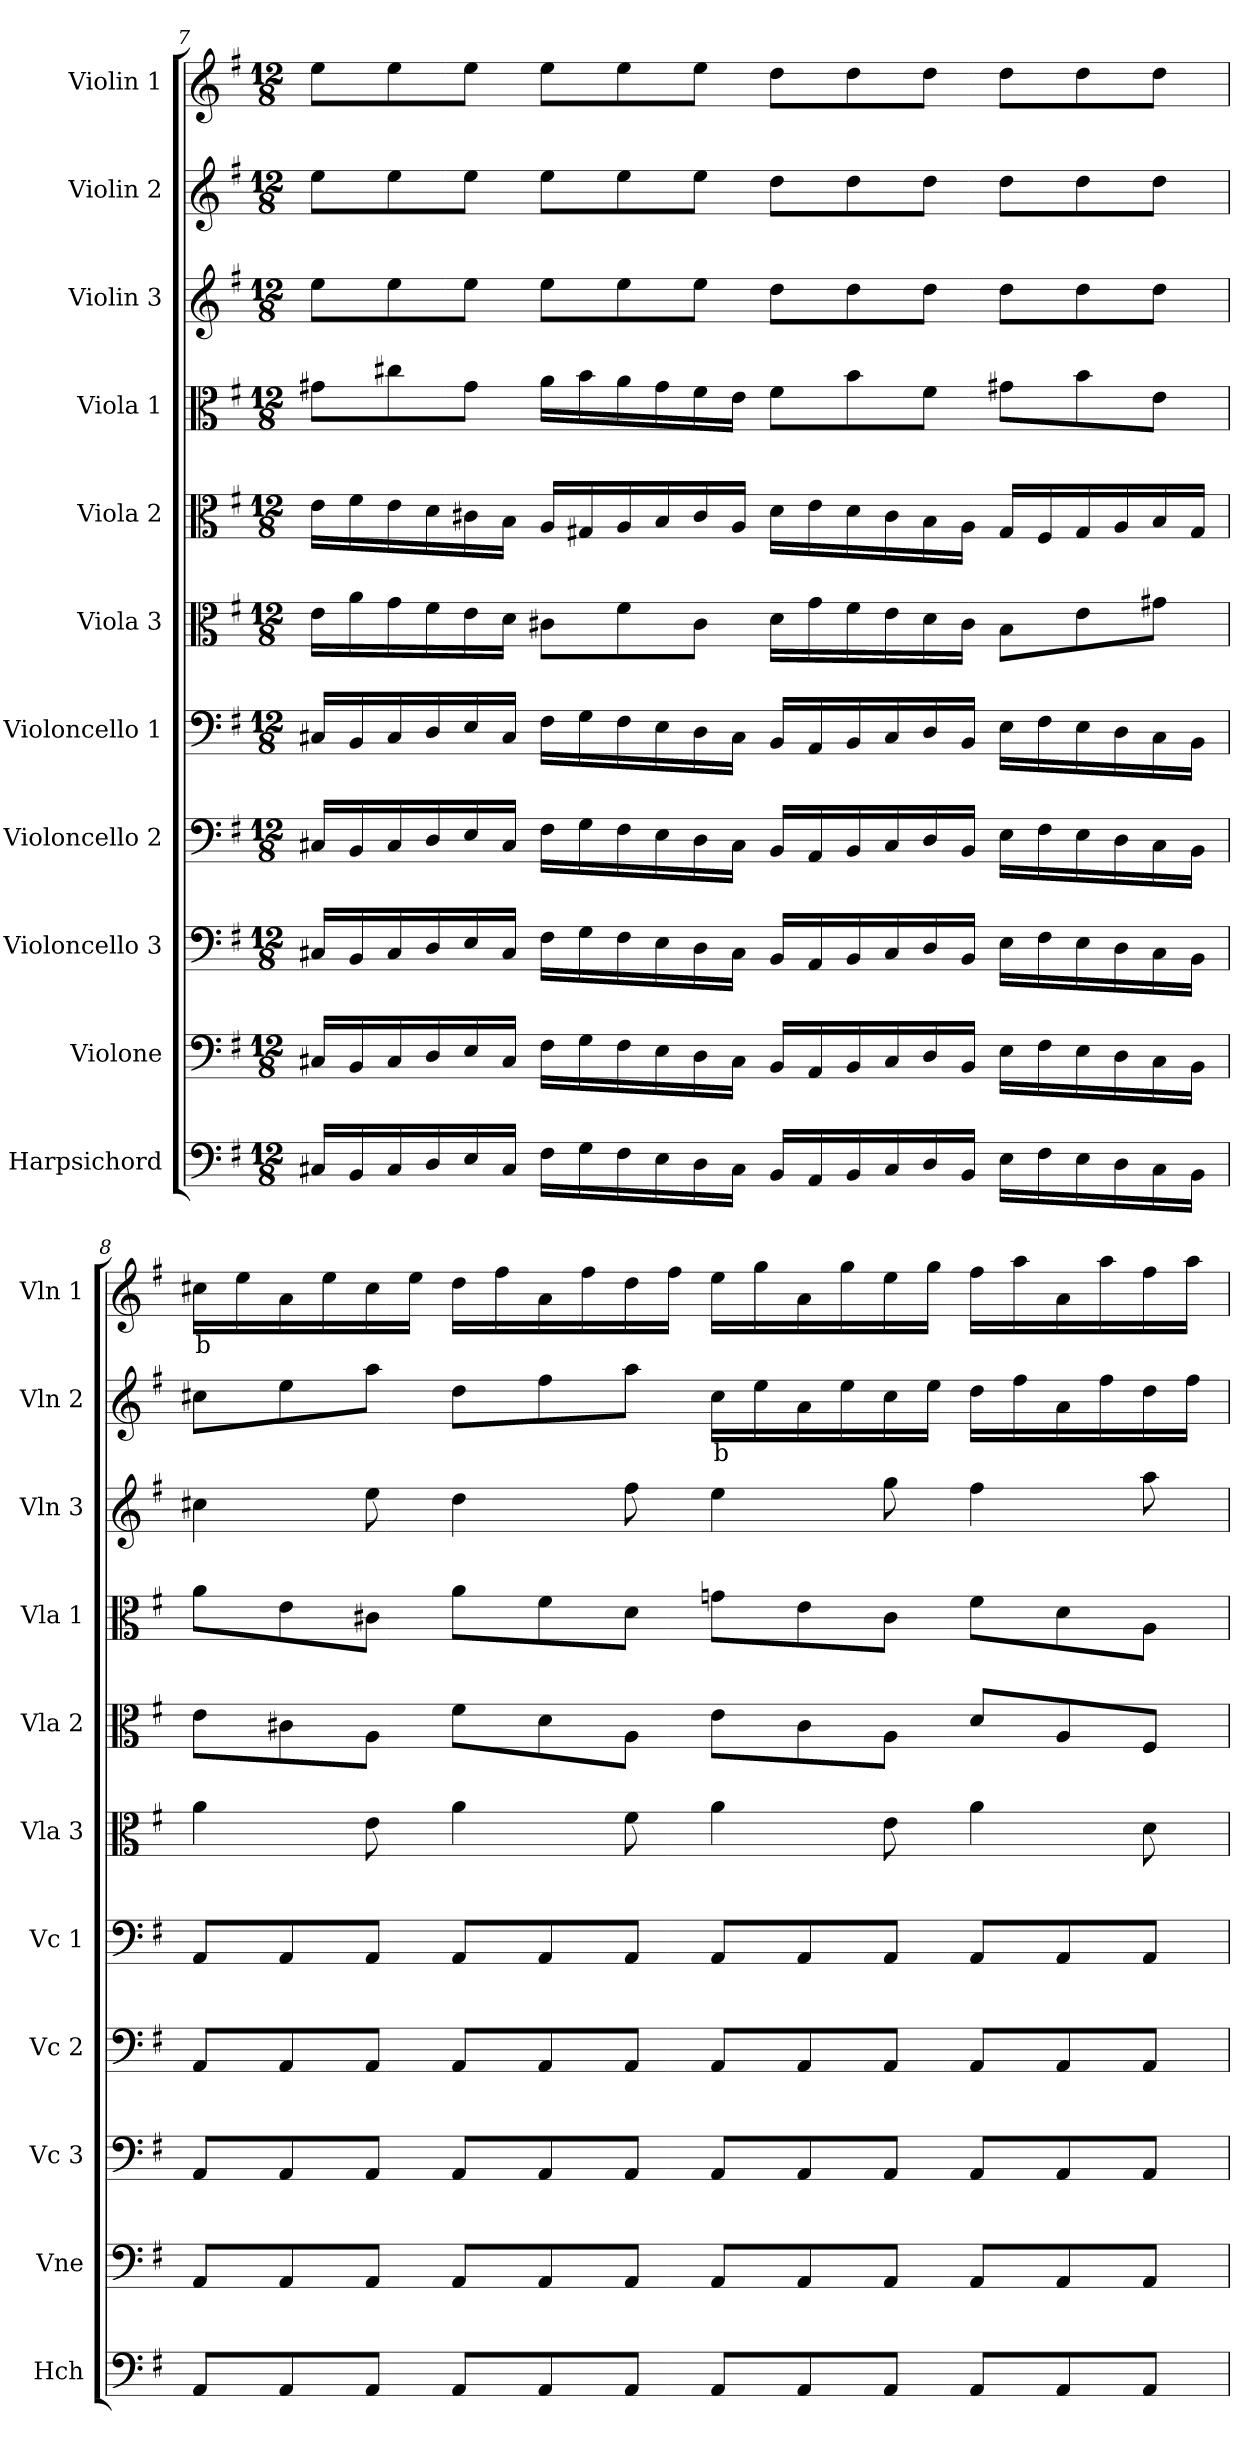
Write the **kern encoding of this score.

**kern	**kern	**kern	**kern	**kern	**kern	**kern	**kern	**kern	**kern	**text	**kern	**text
*part11	*part10	*part9	*part8	*part7	*part6	*part5	*part4	*part3	*part2	*part2	*part1	*part1
*staff11	*staff10	*staff9	*staff8	*staff7	*staff6	*staff5	*staff4	*staff3	*staff2	*staff2	*staff1	*staff1
*I"Harpsichord	*I"Violone	*I"Violoncello 3	*I"Violoncello 2	*I"Violoncello 1	*I"Viola 3	*I"Viola 2	*I"Viola 1	*I"Violin 3	*I"Violin 2	*	*I"Violin 1	*
*I'Hch	*I'Vne	*I'Vc 3	*I'Vc 2	*I'Vc 1	*I'Vla 3	*I'Vla 2	*I'Vla 1	*I'Vln 3	*I'Vln 2	*	*I'Vln 1	*
!!LO:PB:g=z
*clefF4	*clefF4	*clefF4	*clefF4	*clefF4	*clefC3	*clefC3	*clefC3	*clefG2	*clefG2	*	*clefG2	*
*	*ITrd7c12	*	*	*	*	*	*	*	*	*	*	*
*k[f#]	*k[f#]	*k[f#]	*k[f#]	*k[f#]	*k[f#]	*k[f#]	*k[f#]	*k[f#]	*k[f#]	*	*k[f#]	*
*M12/8	*M12/8	*M12/8	*M12/8	*M12/8	*M12/8	*M12/8	*M12/8	*M12/8	*M12/8	*	*M12/8	*
=7	=7	=7	=7	=7	=7	=7	=7	=7	=7	=7	=7	=7
16C#X/LL	16CC#X/LL	16C#X/LL	16C#X/LL	16C#X/LL	16e\LL	16e\LL	8g#X\L	8ee\L	8ee\L	.	8ee\L	.
16BB/	16BBB/	16BB/	16BB/	16BB/	16a\	16f#\	.	.	.	.	.	.
16C#/	16CC#/	16C#/	16C#/	16C#/	16g\	16e\	8cc#X\	8ee\	8ee\	.	8ee\	.
16D/	16DD/	16D/	16D/	16D/	16f#\	16d\	.	.	.	.	.	.
16E/	16EE/	16E/	16E/	16E/	16e\	16c#X\	8g#\J	8ee\J	8ee\J	.	8ee\J	.
16C#/JJ	16CC#/JJ	16C#/JJ	16C#/JJ	16C#/JJ	16d\JJ	16B\JJ	.	.	.	.	.	.
16F#\LL	16FF#\LL	16F#\LL	16F#\LL	16F#\LL	8c#X\L	16A/LL	16a\LL	8ee\L	8ee\L	.	8ee\L	.
16G\	16GG\	16G\	16G\	16G\	.	16G#X/	16b\	.	.	.	.	.
16F#\	16FF#\	16F#\	16F#\	16F#\	8f#\	16A/	16a\	8ee\	8ee\	.	8ee\	.
16E\	16EE\	16E\	16E\	16E\	.	16B/	16g#\	.	.	.	.	.
16D\	16DD\	16D\	16D\	16D\	8c#\J	16c#/	16f#\	8ee\J	8ee\J	.	8ee\J	.
16C#\JJ	16CC#\JJ	16C#\JJ	16C#\JJ	16C#\JJ	.	16A/JJ	16e\JJ	.	.	.	.	.
16BB/LL	16BBB/LL	16BB/LL	16BB/LL	16BB/LL	16d\LL	16d\LL	8f#\L	8dd\L	8dd\L	.	8dd\L	.
16AA/	16AAA/	16AA/	16AA/	16AA/	16g\	16e\	.	.	.	.	.	.
16BB/	16BBB/	16BB/	16BB/	16BB/	16f#\	16d\	8b\	8dd\	8dd\	.	8dd\	.
16C#/	16CC#/	16C#/	16C#/	16C#/	16e\	16c#\	.	.	.	.	.	.
16D/	16DD/	16D/	16D/	16D/	16d\	16B\	8f#\J	8dd\J	8dd\J	.	8dd\J	.
16BB/JJ	16BBB/JJ	16BB/JJ	16BB/JJ	16BB/JJ	16c#\JJ	16A\JJ	.	.	.	.	.	.
16E\LL	16EE\LL	16E\LL	16E\LL	16E\LL	8B\L	16G#/LL	8g#X\L	8dd\L	8dd\L	.	8dd\L	.
16F#\	16FF#\	16F#\	16F#\	16F#\	.	16F#/	.	.	.	.	.	.
16E\	16EE\	16E\	16E\	16E\	8e\	16G#/	8b\	8dd\	8dd\	.	8dd\	.
16D\	16DD\	16D\	16D\	16D\	.	16A/	.	.	.	.	.	.
16C#\	16CC#\	16C#\	16C#\	16C#\	8g#X\J	16B/	8e\J	8dd\J	8dd\J	.	8dd\J	.
16BB\JJ	16BBB\JJ	16BB\JJ	16BB\JJ	16BB\JJ	.	16G#/JJ	.	.	.	.	.	.
=8	=8	=8	=8	=8	=8	=8	=8	=8	=8	=8	=8	=8
!	!	!	!	!	!	!	!	!	!	!	!	!LO:LY:b:color=#FF0000
8AA/L	8AAA/L	8AA/L	8AA/L	8AA/L	4a\	8e\L	8a\L	4cc#X\	8cc#X\L	.	16cc#X\LL	b
.	.	.	.	.	.	.	.	.	.	.	16ee\	.
8AA/	8AAA/	8AA/	8AA/	8AA/	.	8c#X\	8e\	.	8ee\	.	16a\	.
.	.	.	.	.	.	.	.	.	.	.	16ee\	.
8AA/J	8AAA/J	8AA/J	8AA/J	8AA/J	8e\	8A\J	8c#X\J	8ee\	8aa\J	.	16cc#\	.
.	.	.	.	.	.	.	.	.	.	.	16ee\JJ	.
8AA/L	8AAA/L	8AA/L	8AA/L	8AA/L	4a\	8f#\L	8a\L	4dd\	8dd\L	.	16dd\LL	.
.	.	.	.	.	.	.	.	.	.	.	16ff#\	.
8AA/	8AAA/	8AA/	8AA/	8AA/	.	8d\	8f#\	.	8ff#\	.	16a\	.
.	.	.	.	.	.	.	.	.	.	.	16ff#\	.
8AA/J	8AAA/J	8AA/J	8AA/J	8AA/J	8f#\	8A\J	8d\J	8ff#\	8aa\J	.	16dd\	.
.	.	.	.	.	.	.	.	.	.	.	16ff#\JJ	.
!	!	!	!	!	!	!	!	!	!	!LO:LY:b:color=#FF0000	!	!
8AA/L	8AAA/L	8AA/L	8AA/L	8AA/L	4a\	8e\L	8gn\L	4ee\	16cc#\LL	b	16ee\LL	.
.	.	.	.	.	.	.	.	.	16ee\	.	16gg\	.
8AA/	8AAA/	8AA/	8AA/	8AA/	.	8c#\	8e\	.	16a\	.	16a\	.
.	.	.	.	.	.	.	.	.	16ee\	.	16gg\	.
8AA/J	8AAA/J	8AA/J	8AA/J	8AA/J	8e\	8A\J	8c#\J	8gg\	16cc#\	.	16ee\	.
.	.	.	.	.	.	.	.	.	16ee\JJ	.	16gg\JJ	.
8AA/L	8AAA/L	8AA/L	8AA/L	8AA/L	4a\	8d/L	8f#\L	4ff#\	16dd\LL	.	16ff#\LL	.
.	.	.	.	.	.	.	.	.	16ff#\	.	16aa\	.
8AA/	8AAA/	8AA/	8AA/	8AA/	.	8A/	8d\	.	16a\	.	16a\	.
.	.	.	.	.	.	.	.	.	16ff#\	.	16aa\	.
8AA/J	8AAA/J	8AA/J	8AA/J	8AA/J	8d\	8F#/J	8A\J	8aa\	16dd\	.	16ff#\	.
.	.	.	.	.	.	.	.	.	16ff#\JJ	.	16aa\JJ	.
=	=	=	=	=	=	=	=	=	=	=	=	=
*-	*-	*-	*-	*-	*-	*-	*-	*-	*-	*-	*-	*-
